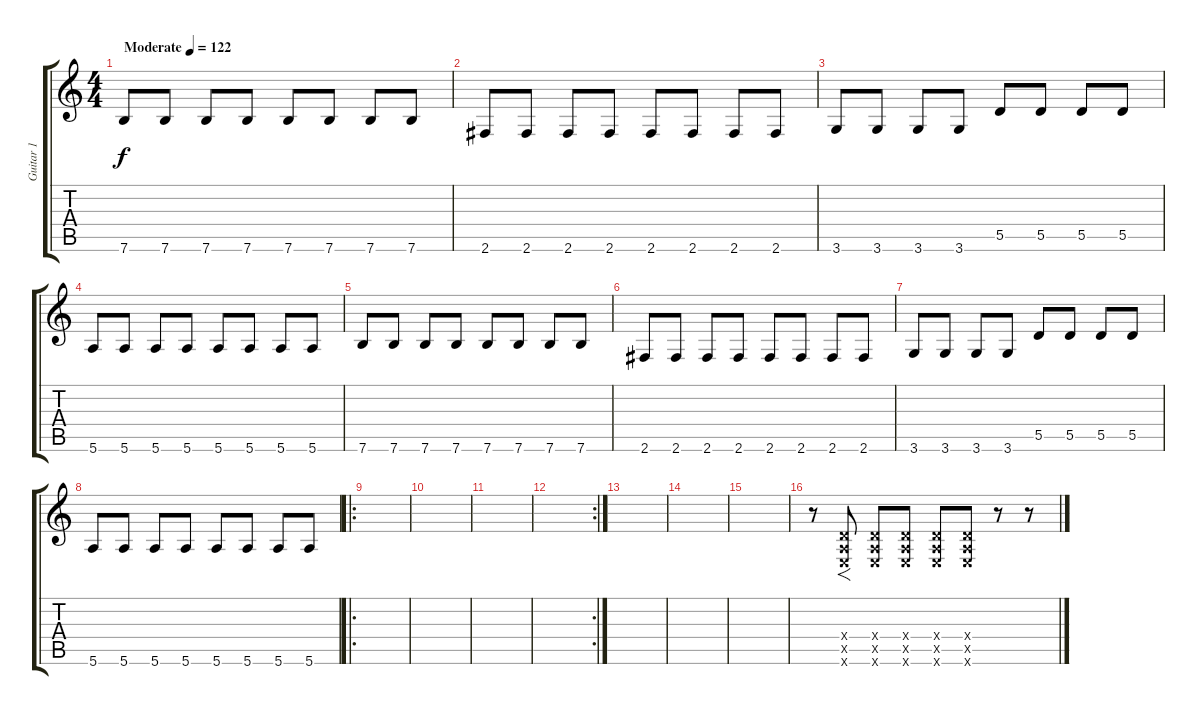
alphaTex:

\track ("Guitar 1" "Guitar 1") {instrument distortionguitar}
\staff {score tabs}
\tuning (E4 B3 G3 D3 A2 E2) {hide}
\ts (4 4)
\tempo (122 "Moderate")
\clef g2
\ks c
7.6.8{dy f instrument distortionguitar} 7.6.8 7.6.8 7.6.8 7.6.8 7.6.8 7.6.8 7.6.8 |
2.6.8 2.6.8 2.6.8 2.6.8 2.6.8 2.6.8 2.6.8 2.6.8 |
3.6.8 3.6.8 3.6.8 3.6.8 5.5.8 5.5.8 5.5.8 5.5.8 |
5.6.8 5.6.8 5.6.8 5.6.8 5.6.8 5.6.8 5.6.8 5.6.8 |
7.6.8 7.6.8 7.6.8 7.6.8 7.6.8 7.6.8 7.6.8 7.6.8 |
2.6.8 2.6.8 2.6.8 2.6.8 2.6.8 2.6.8 2.6.8 2.6.8 |
3.6.8 3.6.8 3.6.8 3.6.8 5.5.8 5.5.8 5.5.8 5.5.8 |
5.6.8 5.6.8 5.6.8 5.6.8 5.6.8 5.6.8 5.6.8 5.6.8 |
\ro
|
|
|
\rc 2
|
|
|
|
r.8 (0.4{x} 0.5{x} 0.6{x}).8{f} (0.4{x} 0.5{x} 0.6{x}).8 (0.4{x} 0.5{x} 0.6{x}).8 (0.4{x} 0.5{x} 0.6{x}).8 (0.4{x} 0.5{x} 0.6{x}).8 r.8 r.8
